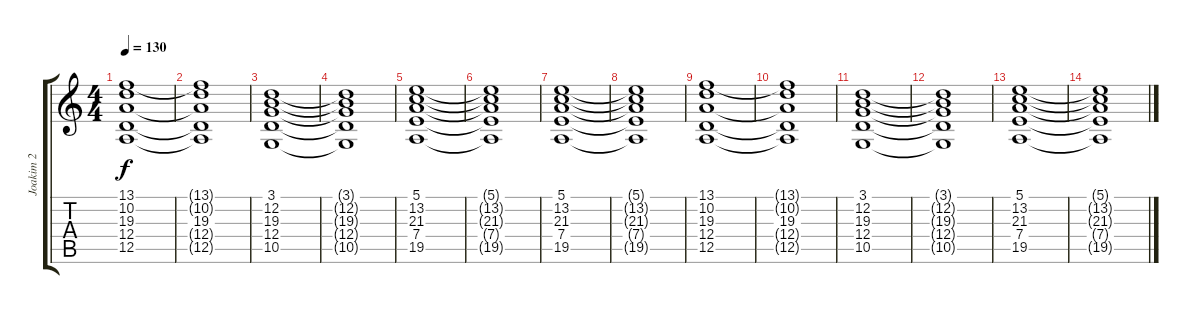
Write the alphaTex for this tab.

\track ("Joakim 2" "Joakim 2") {instrument pad2warm}
\staff {score tabs}
\tuning (E4 B3 G3 D3 A2 E2) {hide}
\ts (4 4)
\tempo 130
\clef g2
\ks c
(13.1 10.2 19.3 12.4 12.5).1{dy f} |
(13.1{t} 10.2{t} 19.3 12.4{t} 12.5{t}).1 |
(3.1 12.2 19.3 12.4 10.5).1 |
(3.1{t} 12.2{t} 19.3{t} 12.4{t} 10.5{t}).1 |
(5.1 13.2 21.3 7.4 19.5).1 |
(5.1{t} 13.2{t} 21.3{t} 7.4{t} 19.5{t}).1 |
(5.1 13.2 21.3 7.4 19.5).1 |
(5.1{t} 13.2{t} 21.3{t} 7.4{t} 19.5{t}).1 |
(13.1 10.2 19.3 12.4 12.5).1 |
(13.1{t} 10.2{t} 19.3 12.4{t} 12.5{t}).1 |
(3.1 12.2 19.3 12.4 10.5).1 |
(3.1{t} 12.2{t} 19.3{t} 12.4{t} 10.5{t}).1 |
(5.1 13.2 21.3 7.4 19.5).1 |
(5.1{t} 13.2{t} 21.3{t} 7.4{t} 19.5{t}).1
